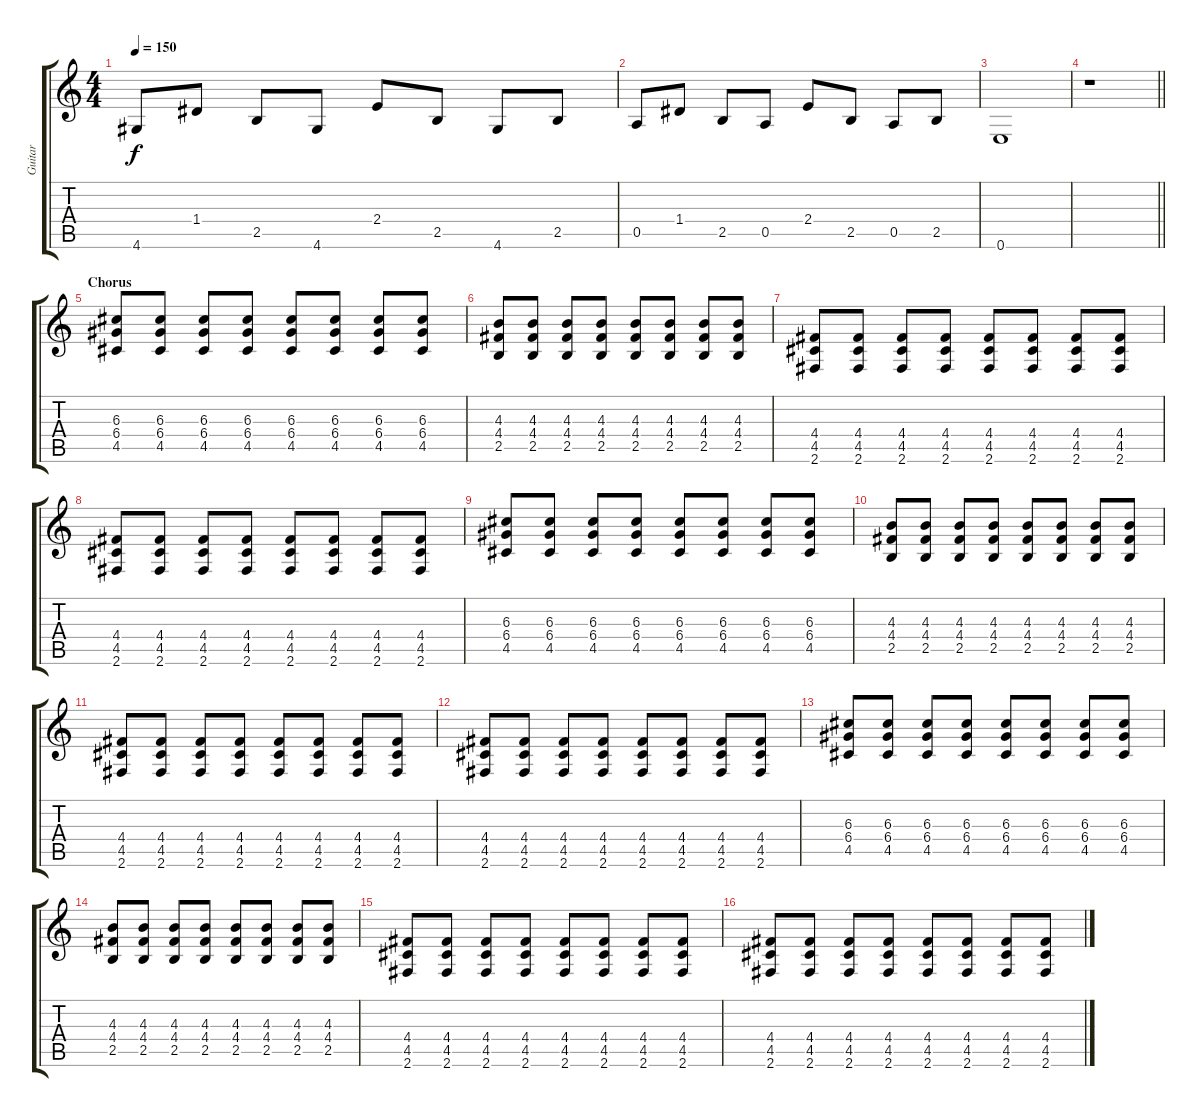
\track ("Guitar" "Guitar") {instrument electricguitarclean}
\staff {score tabs}
\tuning (E4 B3 G3 D3 A2 E2) {hide}
\ts (4 4)
\tempo 150
\clef g2
\ks c
4.6.8{dy f} 1.4.8 2.5.8 4.6.8 2.4.8 2.5.8 4.6.8 2.5.8 |
0.5.8 1.4.8 2.5.8 0.5.8 2.4.8 2.5.8 0.5.8 2.5.8 |
0.6.1 |
\barLineRight lightlight
r.1 |
\section ("" "Chorus")
(6.3 6.4 4.5).8{instrument electricguitarclean} (6.3 6.4 4.5).8 (6.3 6.4 4.5).8 (6.3 6.4 4.5).8 (6.3 6.4 4.5).8 (6.3 6.4 4.5).8 (6.3 6.4 4.5).8 (6.3 6.4 4.5).8 |
(4.3 4.4 2.5).8 (4.3 4.4 2.5).8 (4.3 4.4 2.5).8 (4.3 4.4 2.5).8 (4.3 4.4 2.5).8 (4.3 4.4 2.5).8 (4.3 4.4 2.5).8 (4.3 4.4 2.5).8 |
(4.4 4.5 2.6).8 (4.4 4.5 2.6).8 (4.4 4.5 2.6).8 (4.4 4.5 2.6).8 (4.4 4.5 2.6).8 (4.4 4.5 2.6).8 (4.4 4.5 2.6).8 (4.4 4.5 2.6).8 |
(4.4 4.5 2.6).8 (4.4 4.5 2.6).8 (4.4 4.5 2.6).8 (4.4 4.5 2.6).8 (4.4 4.5 2.6).8 (4.4 4.5 2.6).8 (4.4 4.5 2.6).8 (4.4 4.5 2.6).8 |
(6.3 6.4 4.5).8 (6.3 6.4 4.5).8 (6.3 6.4 4.5).8 (6.3 6.4 4.5).8 (6.3 6.4 4.5).8 (6.3 6.4 4.5).8 (6.3 6.4 4.5).8 (6.3 6.4 4.5).8 |
(4.3 4.4 2.5).8 (4.3 4.4 2.5).8 (4.3 4.4 2.5).8 (4.3 4.4 2.5).8 (4.3 4.4 2.5).8 (4.3 4.4 2.5).8 (4.3 4.4 2.5).8 (4.3 4.4 2.5).8 |
(4.4 4.5 2.6).8 (4.4 4.5 2.6).8 (4.4 4.5 2.6).8 (4.4 4.5 2.6).8 (4.4 4.5 2.6).8 (4.4 4.5 2.6).8 (4.4 4.5 2.6).8 (4.4 4.5 2.6).8 |
(4.4 4.5 2.6).8 (4.4 4.5 2.6).8 (4.4 4.5 2.6).8 (4.4 4.5 2.6).8 (4.4 4.5 2.6).8 (4.4 4.5 2.6).8 (4.4 4.5 2.6).8 (4.4 4.5 2.6).8 |
(6.3 6.4 4.5).8 (6.3 6.4 4.5).8 (6.3 6.4 4.5).8 (6.3 6.4 4.5).8 (6.3 6.4 4.5).8 (6.3 6.4 4.5).8 (6.3 6.4 4.5).8 (6.3 6.4 4.5).8 |
(4.3 4.4 2.5).8 (4.3 4.4 2.5).8 (4.3 4.4 2.5).8 (4.3 4.4 2.5).8 (4.3 4.4 2.5).8 (4.3 4.4 2.5).8 (4.3 4.4 2.5).8 (4.3 4.4 2.5).8 |
(4.4 4.5 2.6).8 (4.4 4.5 2.6).8 (4.4 4.5 2.6).8 (4.4 4.5 2.6).8 (4.4 4.5 2.6).8 (4.4 4.5 2.6).8 (4.4 4.5 2.6).8 (4.4 4.5 2.6).8 |
(4.4 4.5 2.6).8 (4.4 4.5 2.6).8 (4.4 4.5 2.6).8 (4.4 4.5 2.6).8 (4.4 4.5 2.6).8 (4.4 4.5 2.6).8 (4.4 4.5 2.6).8 (4.4 4.5 2.6).8
